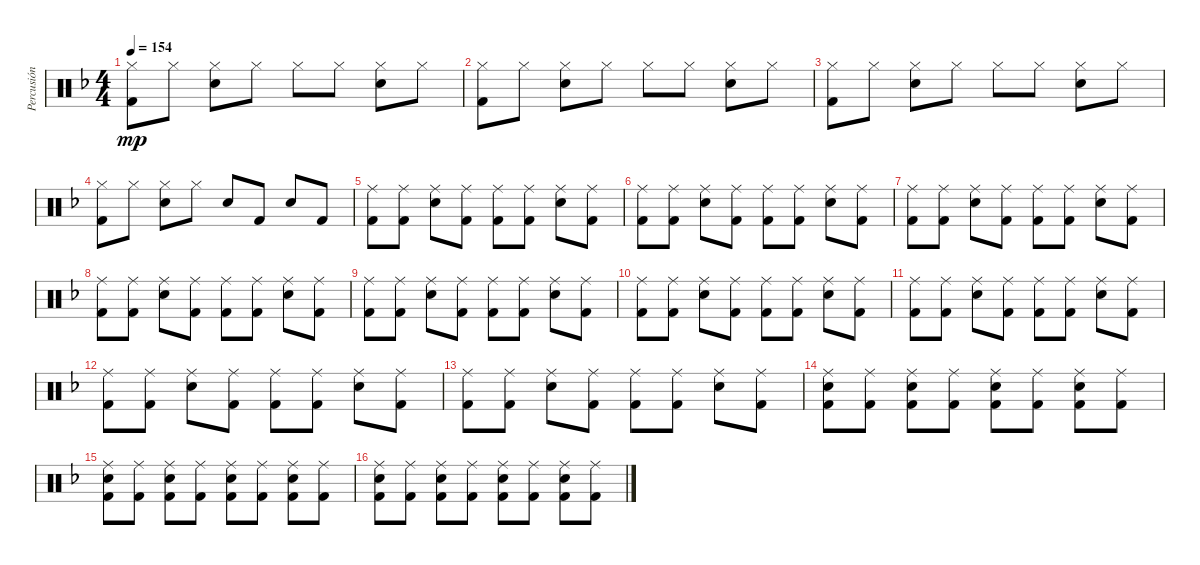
\track ("Percusión" "Percusión") {instrument percussion}
\staff {score}
\articulation defaults
\ts (4 4)
\tempo 154
\clef neutral
\ks f
("Hi-Hat (closed)" "Kick (hit) 2").8{dy mp} "Hi-Hat (closed)".8 ("Hi-Hat (closed)" "Electric Snare (hit)").8 "Hi-Hat (closed)".8 "Hi-Hat (closed)".8 "Hi-Hat (closed)".8 ("Hi-Hat (closed)" "Electric Snare (hit)").8 "Hi-Hat (closed)".8 |
("Hi-Hat (closed)" "Kick (hit) 2").8 "Hi-Hat (closed)".8 ("Hi-Hat (closed)" "Electric Snare (hit)").8 "Hi-Hat (closed)".8 "Hi-Hat (closed)".8 "Hi-Hat (closed)".8 ("Hi-Hat (closed)" "Electric Snare (hit)").8 "Hi-Hat (closed)".8 |
("Hi-Hat (closed)" "Kick (hit) 2").8 "Hi-Hat (closed)".8 ("Hi-Hat (closed)" "Electric Snare (hit)").8 "Hi-Hat (closed)".8 "Hi-Hat (closed)".8 "Hi-Hat (closed)".8 ("Hi-Hat (closed)" "Electric Snare (hit)").8 "Hi-Hat (closed)".8 |
("Hi-Hat (closed)" "Kick (hit) 2").8 "Hi-Hat (closed)".8 ("Hi-Hat (closed)" "Electric Snare (hit)").8 "Hi-Hat (closed)".8 "Electric Snare (hit)".8 "Kick (hit) 2".8 "Electric Snare (hit)".8 "Kick (hit) 2".8 |
("Ride (middle)" "Kick (hit) 2").8 ("Ride (middle)" "Kick (hit) 2").8 ("Ride (middle)" "Electric Snare (hit)").8 ("Ride (middle)" "Kick (hit) 2").8 ("Ride (middle)" "Kick (hit) 2").8 ("Ride (middle)" "Kick (hit) 2").8 ("Ride (middle)" "Electric Snare (hit)").8 ("Ride (middle)" "Kick (hit) 2").8 |
("Ride (middle)" "Kick (hit) 2").8 ("Ride (middle)" "Kick (hit) 2").8 ("Ride (middle)" "Electric Snare (hit)").8 ("Ride (middle)" "Kick (hit) 2").8 ("Ride (middle)" "Kick (hit) 2").8 ("Ride (middle)" "Kick (hit) 2").8 ("Ride (middle)" "Electric Snare (hit)").8 ("Ride (middle)" "Kick (hit) 2").8 |
("Ride (middle)" "Kick (hit) 2").8 ("Ride (middle)" "Kick (hit) 2").8 ("Ride (middle)" "Electric Snare (hit)").8 ("Ride (middle)" "Kick (hit) 2").8 ("Ride (middle)" "Kick (hit) 2").8 ("Ride (middle)" "Kick (hit) 2").8 ("Ride (middle)" "Electric Snare (hit)").8 ("Ride (middle)" "Kick (hit) 2").8 |
("Ride (middle)" "Kick (hit) 2").8 ("Ride (middle)" "Kick (hit) 2").8 ("Ride (middle)" "Electric Snare (hit)").8 ("Ride (middle)" "Kick (hit) 2").8 ("Ride (middle)" "Kick (hit) 2").8 ("Ride (middle)" "Kick (hit) 2").8 ("Ride (middle)" "Electric Snare (hit)").8 ("Ride (middle)" "Kick (hit) 2").8 |
("Ride (middle)" "Kick (hit) 2").8 ("Ride (middle)" "Kick (hit) 2").8 ("Ride (middle)" "Electric Snare (hit)").8 ("Ride (middle)" "Kick (hit) 2").8 ("Ride (middle)" "Kick (hit) 2").8 ("Ride (middle)" "Kick (hit) 2").8 ("Ride (middle)" "Electric Snare (hit)").8 ("Ride (middle)" "Kick (hit) 2").8 |
("Ride (middle)" "Kick (hit) 2").8 ("Ride (middle)" "Kick (hit) 2").8 ("Ride (middle)" "Electric Snare (hit)").8 ("Ride (middle)" "Kick (hit) 2").8 ("Ride (middle)" "Kick (hit) 2").8 ("Ride (middle)" "Kick (hit) 2").8 ("Ride (middle)" "Electric Snare (hit)").8 ("Ride (middle)" "Kick (hit) 2").8 |
("Ride (middle)" "Kick (hit) 2").8 ("Ride (middle)" "Kick (hit) 2").8 ("Ride (middle)" "Electric Snare (hit)").8 ("Ride (middle)" "Kick (hit) 2").8 ("Ride (middle)" "Kick (hit) 2").8 ("Ride (middle)" "Kick (hit) 2").8 ("Ride (middle)" "Electric Snare (hit)").8 ("Ride (middle)" "Kick (hit) 2").8 |
("Ride (middle)" "Kick (hit) 2").8 ("Ride (middle)" "Kick (hit) 2").8 ("Ride (middle)" "Electric Snare (hit)").8 ("Ride (middle)" "Kick (hit) 2").8 ("Ride (middle)" "Kick (hit) 2").8 ("Ride (middle)" "Kick (hit) 2").8 ("Ride (middle)" "Electric Snare (hit)").8 ("Ride (middle)" "Kick (hit) 2").8 |
("Ride (middle)" "Kick (hit) 2").8 ("Ride (middle)" "Kick (hit) 2").8 ("Ride (middle)" "Electric Snare (hit)").8 ("Ride (middle)" "Kick (hit) 2").8 ("Ride (middle)" "Kick (hit) 2").8 ("Ride (middle)" "Kick (hit) 2").8 ("Ride (middle)" "Electric Snare (hit)").8 ("Ride (middle)" "Kick (hit) 2").8 |
("Ride (middle)" "Electric Snare (hit)" "Kick (hit) 2").8 ("Ride (middle)" "Kick (hit) 2").8 ("Ride (middle)" "Electric Snare (hit)" "Kick (hit) 2").8 ("Ride (middle)" "Kick (hit) 2").8 ("Ride (middle)" "Electric Snare (hit)" "Kick (hit) 2").8 ("Ride (middle)" "Kick (hit) 2").8 ("Ride (middle)" "Electric Snare (hit)" "Kick (hit) 2").8 ("Ride (middle)" "Kick (hit) 2").8 |
("Ride (middle)" "Electric Snare (hit)" "Kick (hit) 2").8 ("Ride (middle)" "Kick (hit) 2").8 ("Ride (middle)" "Electric Snare (hit)" "Kick (hit) 2").8 ("Ride (middle)" "Kick (hit) 2").8 ("Ride (middle)" "Electric Snare (hit)" "Kick (hit) 2").8 ("Ride (middle)" "Kick (hit) 2").8 ("Ride (middle)" "Electric Snare (hit)" "Kick (hit) 2").8 ("Ride (middle)" "Kick (hit) 2").8 |
("Ride (middle)" "Electric Snare (hit)" "Kick (hit) 2").8 ("Ride (middle)" "Kick (hit) 2").8 ("Ride (middle)" "Electric Snare (hit)" "Kick (hit) 2").8 ("Ride (middle)" "Kick (hit) 2").8 ("Ride (middle)" "Electric Snare (hit)" "Kick (hit) 2").8 ("Ride (middle)" "Kick (hit) 2").8 ("Ride (middle)" "Electric Snare (hit)" "Kick (hit) 2").8 ("Ride (middle)" "Kick (hit) 2").8
